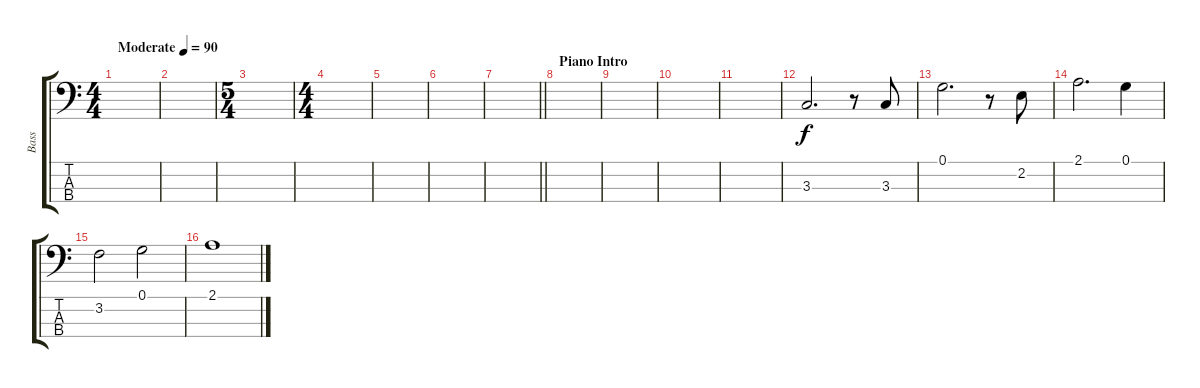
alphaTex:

\track ("Bass" "Bass") {instrument electricbassfinger}
\staff {score tabs}
\tuning (G2 D2 A1 E1) {hide}
\ts (4 4)
\tempo (90 "Moderate")
\clef f4
\ks c
|
|
\ts (5 4)
|
\ts (4 4)
|
|
|
\barLineRight lightlight
|
\section ("" "Piano Intro")
|
|
|
|
3.3.2{d} r.8 3.3.8{volume 15} |
0.1.2{d} r.8 2.2.8 |
2.1.2{d} 0.1.4 |
3.2.2 0.1.2 |
2.1.1
